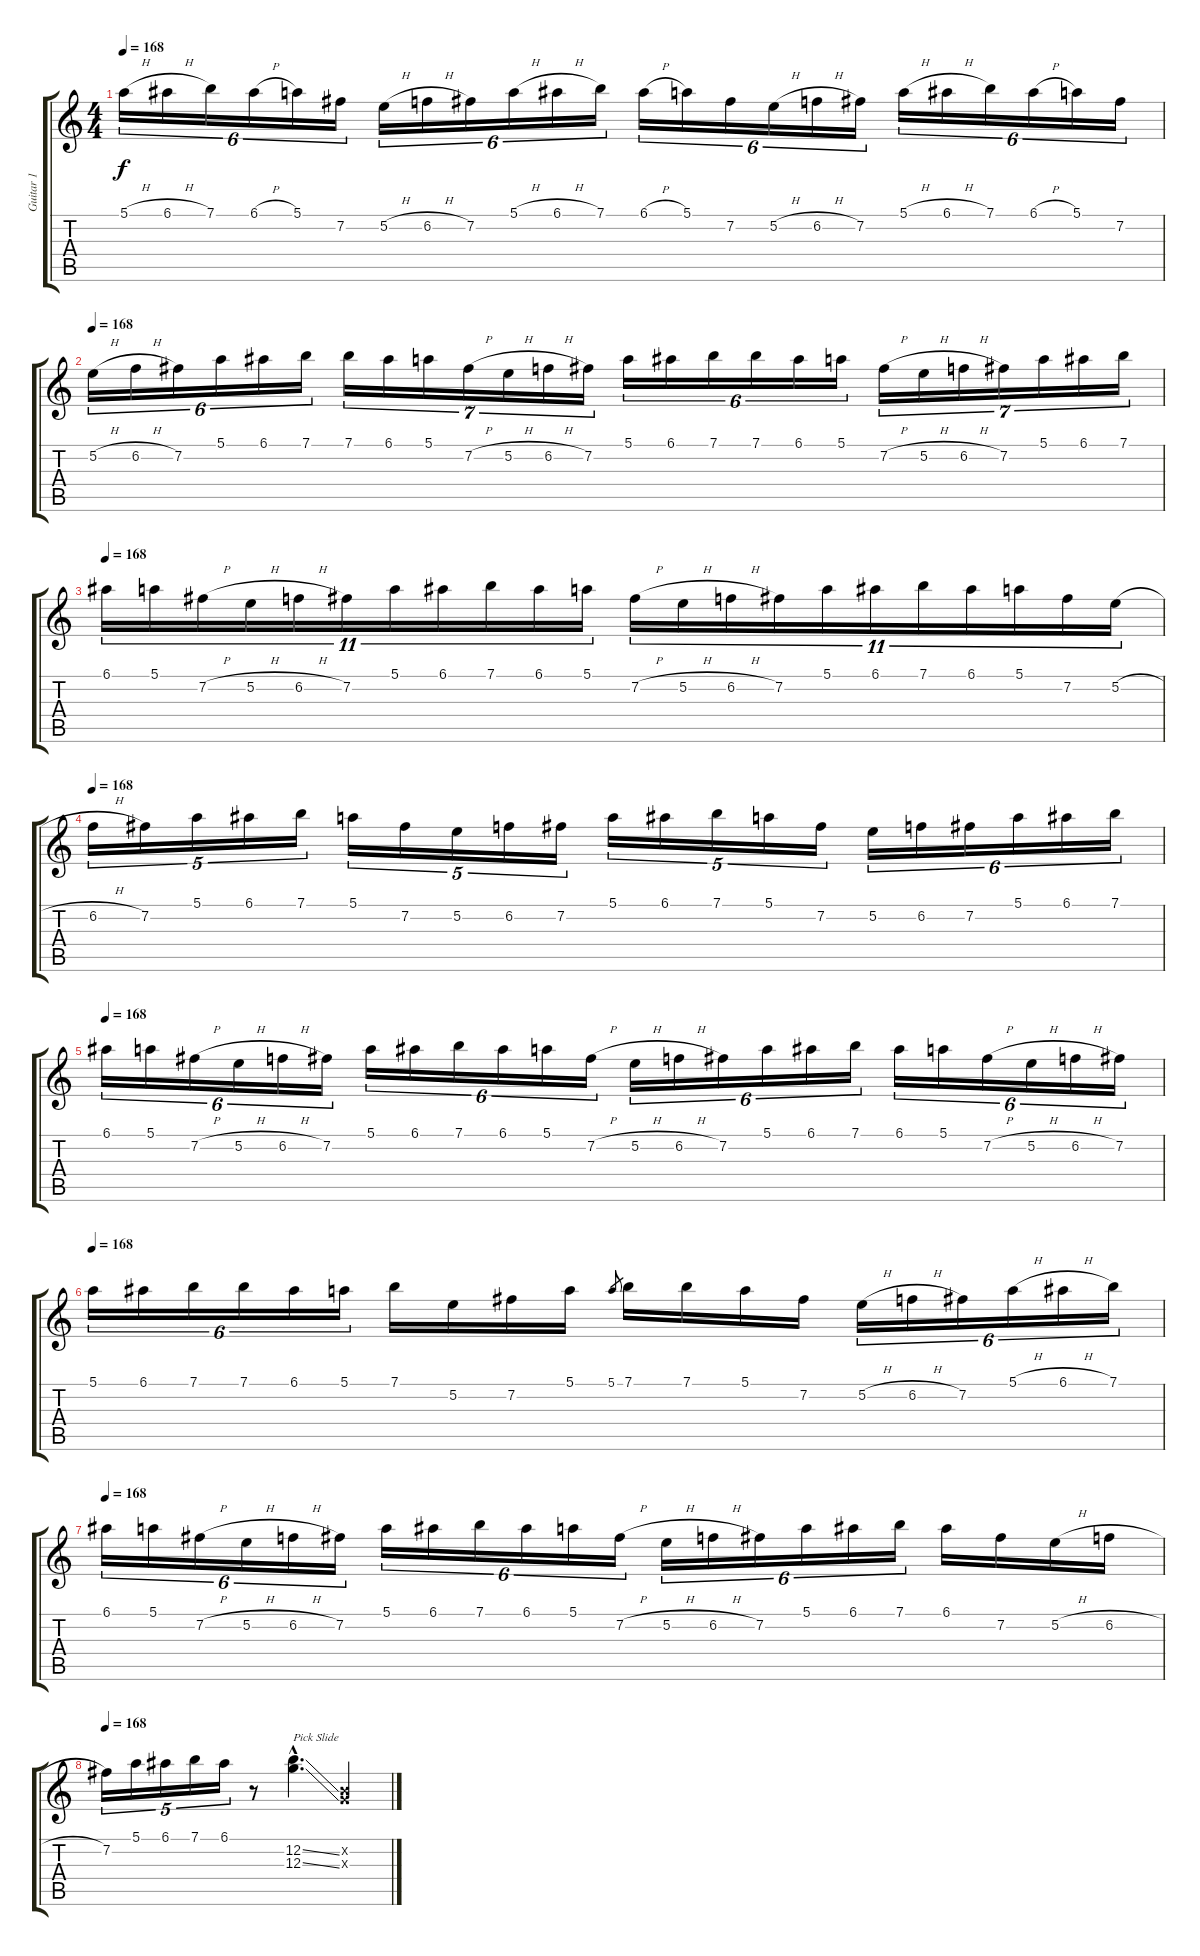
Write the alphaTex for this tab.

\track ("Guitar 1" "Guitar 1") {instrument distortionguitar}
\staff {score tabs}
\tuning (E4 B3 G3 D3 A2 E2) {hide}
\ts (4 4)
\tempo 168
\clef g2
\ks c
5.1{h}.16{tu (6 4) dy f} 6.1{h}.16{tu (6 4)} 7.1.16{tu (6 4)} 6.1{h}.16{tu (6 4)} 5.1.16{tu (6 4)} 7.2.16{tu (6 4)} 5.2{h}.16{tu (6 4)} 6.2{h}.16{tu (6 4)} 7.2.16{tu (6 4)} 5.1{h}.16{tu (6 4)} 6.1{h}.16{tu (6 4)} 7.1.16{tu (6 4)} 6.1{h}.16{tu (6 4)} 5.1.16{tu (6 4)} 7.2.16{tu (6 4)} 5.2{h}.16{tu (6 4)} 6.2{h}.16{tu (6 4)} 7.2.16{tu (6 4)} 5.1{h}.16{tu (6 4)} 6.1{h}.16{tu (6 4)} 7.1.16{tu (6 4)} 6.1{h}.16{tu (6 4)} 5.1.16{tu (6 4)} 7.2.16{tu (6 4)} |
\tempo 168
5.2{h}.16{tu (6 4)} 6.2{h}.16{tu (6 4)} 7.2.16{tu (6 4)} 5.1.16{tu (6 4)} 6.1.16{tu (6 4)} 7.1.16{tu (6 4)} 7.1.16{tu (7 4)} 6.1.16{tu (7 4)} 5.1.16{tu (7 4)} 7.2{h}.16{tu (7 4)} 5.2{h}.16{tu (7 4)} 6.2{h}.16{tu (7 4)} 7.2.16{tu (7 4)} 5.1.16{tu (6 4)} 6.1.16{tu (6 4)} 7.1.16{tu (6 4)} 7.1.16{tu (6 4)} 6.1.16{tu (6 4)} 5.1.16{tu (6 4)} 7.2{h}.16{tu (7 4)} 5.2{h}.16{tu (7 4)} 6.2{h}.16{tu (7 4)} 7.2.16{tu (7 4)} 5.1.16{tu (7 4)} 6.1.16{tu (7 4)} 7.1.16{tu (7 4)} |
\tempo 168
6.1.16{tu (11 8)} 5.1.16{tu (11 8)} 7.2{h}.16{tu (11 8)} 5.2{h}.16{tu (11 8)} 6.2{h}.16{tu (11 8)} 7.2.16{tu (11 8)} 5.1.16{tu (11 8)} 6.1.16{tu (11 8)} 7.1.16{tu (11 8)} 6.1.16{tu (11 8)} 5.1.16{tu (11 8)} 7.2{h}.16{tu (11 8)} 5.2{h}.16{tu (11 8)} 6.2{h}.16{tu (11 8)} 7.2.16{tu (11 8)} 5.1.16{tu (11 8)} 6.1.16{tu (11 8)} 7.1.16{tu (11 8)} 6.1.16{tu (11 8)} 5.1.16{tu (11 8)} 7.2.16{tu (11 8)} 5.2{h}.16{tu (11 8)} |
\tempo 168
6.2{h}.16{tu (5 4)} 7.2.16{tu (5 4)} 5.1.16{tu (5 4)} 6.1.16{tu (5 4)} 7.1.16{tu (5 4)} 5.1.16{tu (5 4)} 7.2.16{tu (5 4)} 5.2.16{tu (5 4)} 6.2.16{tu (5 4)} 7.2.16{tu (5 4)} 5.1.16{tu (5 4)} 6.1.16{tu (5 4)} 7.1.16{tu (5 4)} 5.1.16{tu (5 4)} 7.2.16{tu (5 4)} 5.2.16{tu (6 4)} 6.2.16{tu (6 4)} 7.2.16{tu (6 4)} 5.1.16{tu (6 4)} 6.1.16{tu (6 4)} 7.1.16{tu (6 4)} |
\tempo 168
6.1.16{tu (6 4)} 5.1.16{tu (6 4)} 7.2{h}.16{tu (6 4)} 5.2{h}.16{tu (6 4)} 6.2{h}.16{tu (6 4)} 7.2.16{tu (6 4)} 5.1.16{tu (6 4)} 6.1.16{tu (6 4)} 7.1.16{tu (6 4)} 6.1.16{tu (6 4)} 5.1.16{tu (6 4)} 7.2{h}.16{tu (6 4)} 5.2{h}.16{tu (6 4)} 6.2{h}.16{tu (6 4)} 7.2.16{tu (6 4)} 5.1.16{tu (6 4)} 6.1.16{tu (6 4)} 7.1.16{tu (6 4)} 6.1.16{tu (6 4)} 5.1.16{tu (6 4)} 7.2{h}.16{tu (6 4)} 5.2{h}.16{tu (6 4)} 6.2{h}.16{tu (6 4)} 7.2.16{tu (6 4)} |
\tempo 168
5.1.16{tu (6 4)} 6.1.16{tu (6 4)} 7.1.16{tu (6 4)} 7.1.16{tu (6 4)} 6.1.16{tu (6 4)} 5.1.16{tu (6 4)} 7.1.16 5.2.16 7.2.16 5.1.16 5.1.8{gr} 7.1.16 7.1.16 5.1.16 7.2.16 5.2{h}.16{tu (6 4)} 6.2{h}.16{tu (6 4)} 7.2.16{tu (6 4)} 5.1{h}.16{tu (6 4)} 6.1{h}.16{tu (6 4)} 7.1.16{tu (6 4)} |
\tempo 168
6.1.16{tu (6 4)} 5.1.16{tu (6 4)} 7.2{h}.16{tu (6 4)} 5.2{h}.16{tu (6 4)} 6.2{h}.16{tu (6 4)} 7.2.16{tu (6 4)} 5.1.16{tu (6 4)} 6.1.16{tu (6 4)} 7.1.16{tu (6 4)} 6.1.16{tu (6 4)} 5.1.16{tu (6 4)} 7.2{h}.16{tu (6 4)} 5.2{h}.16{tu (6 4)} 6.2{h}.16{tu (6 4)} 7.2.16{tu (6 4)} 5.1.16{tu (6 4)} 6.1.16{tu (6 4)} 7.1.16{tu (6 4)} 6.1.16 7.2.16 5.2{h}.16 6.2{h}.16 |
\tempo 168
7.2.16{tu (5 4)} 5.1.16{tu (5 4)} 6.1.16{tu (5 4)} 7.1.16{tu (5 4)} 6.1.16{tu (5 4)} r.8 (12.2{ss hac} 12.3{ss hac}).4{d txt "Pick Slide"} (0.2{x} 0.3{x}).4
